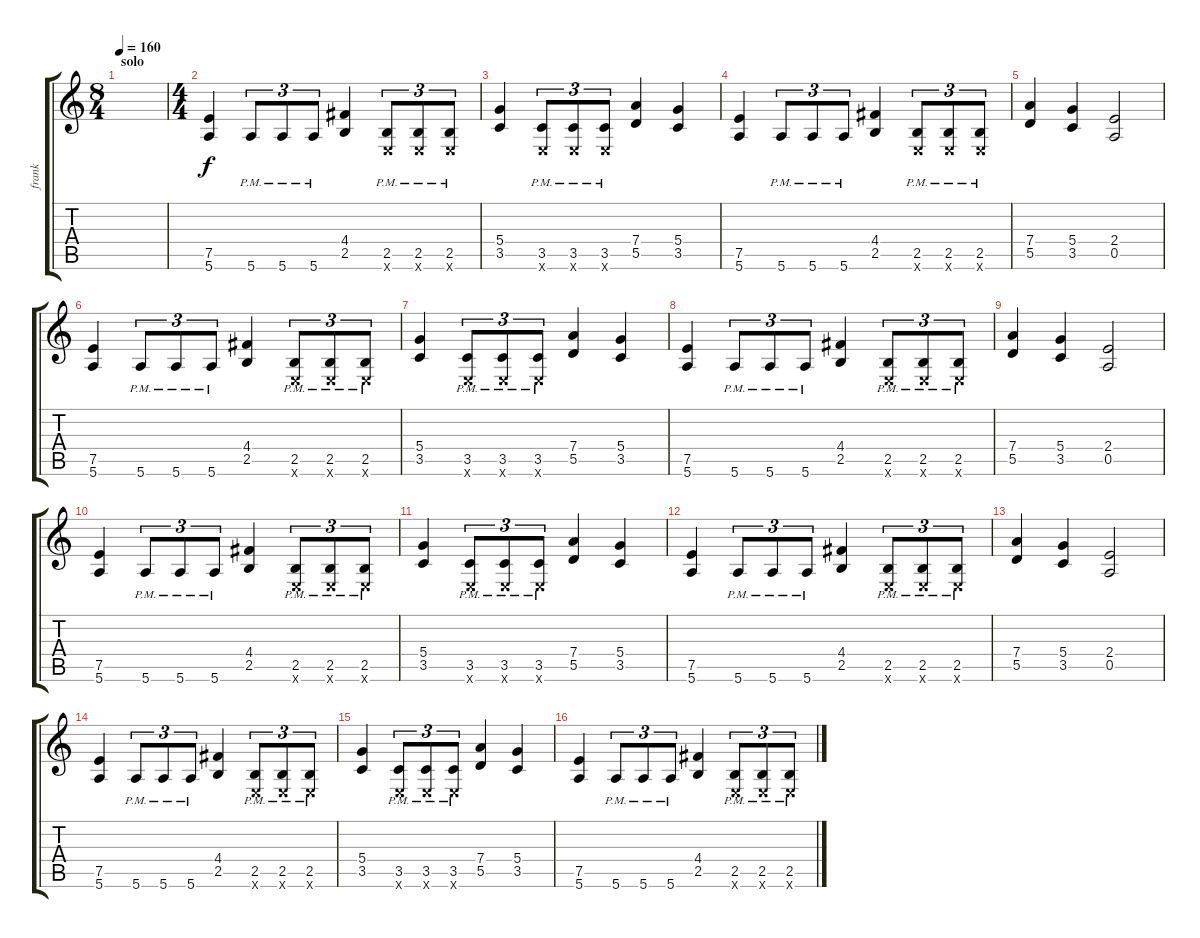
\track ("frank" "frank") {instrument overdrivenguitar}
\staff {score tabs}
\tuning (E4 B3 G3 D3 A2 E2) {hide}
\ts (8 4)
\section ("" "solo")
\tempo 160
\clef g2
\ks c
|
\ts (4 4)
(7.5 5.6).4{volume 11} 5.6{pm}.8{tu (3 2)} 5.6{pm}.8{tu (3 2)} 5.6{pm}.8{tu (3 2)} (4.4 2.5).4 (2.5{pm} 0.6{x}).8{tu (3 2)} (2.5{pm} 0.6{x}).8{tu (3 2)} (2.5{pm} 0.6{x}).8{tu (3 2)} |
(5.4 3.5).4 (3.5{pm} 0.6{x}).8{tu (3 2)} (3.5{pm} 0.6{x}).8{tu (3 2)} (3.5{pm} 0.6{x}).8{tu (3 2)} (7.4 5.5).4 (5.4 3.5).4 |
(7.5 5.6).4 5.6{pm}.8{tu (3 2)} 5.6{pm}.8{tu (3 2)} 5.6{pm}.8{tu (3 2)} (4.4 2.5).4 (2.5{pm} 0.6{x}).8{tu (3 2)} (2.5{pm} 0.6{x}).8{tu (3 2)} (2.5{pm} 0.6{x}).8{tu (3 2)} |
(7.4 5.5).4 (5.4 3.5).4 (2.4 0.5).2 |
(7.5 5.6).4 5.6{pm}.8{tu (3 2)} 5.6{pm}.8{tu (3 2)} 5.6{pm}.8{tu (3 2)} (4.4 2.5).4 (2.5{pm} 0.6{x}).8{tu (3 2)} (2.5{pm} 0.6{x}).8{tu (3 2)} (2.5{pm} 0.6{x}).8{tu (3 2)} |
(5.4 3.5).4 (3.5{pm} 0.6{x}).8{tu (3 2)} (3.5{pm} 0.6{x}).8{tu (3 2)} (3.5{pm} 0.6{x}).8{tu (3 2)} (7.4 5.5).4 (5.4 3.5).4 |
(7.5 5.6).4 5.6{pm}.8{tu (3 2)} 5.6{pm}.8{tu (3 2)} 5.6{pm}.8{tu (3 2)} (4.4 2.5).4 (2.5{pm} 0.6{x}).8{tu (3 2)} (2.5{pm} 0.6{x}).8{tu (3 2)} (2.5{pm} 0.6{x}).8{tu (3 2)} |
(7.4 5.5).4 (5.4 3.5).4 (2.4 0.5).2 |
(7.5 5.6).4{volume 13} 5.6{pm}.8{tu (3 2)} 5.6{pm}.8{tu (3 2)} 5.6{pm}.8{tu (3 2)} (4.4 2.5).4 (2.5{pm} 0.6{x}).8{tu (3 2)} (2.5{pm} 0.6{x}).8{tu (3 2)} (2.5{pm} 0.6{x}).8{tu (3 2)} |
(5.4 3.5).4 (3.5{pm} 0.6{x}).8{tu (3 2)} (3.5{pm} 0.6{x}).8{tu (3 2)} (3.5{pm} 0.6{x}).8{tu (3 2)} (7.4 5.5).4 (5.4 3.5).4 |
(7.5 5.6).4 5.6{pm}.8{tu (3 2)} 5.6{pm}.8{tu (3 2)} 5.6{pm}.8{tu (3 2)} (4.4 2.5).4 (2.5{pm} 0.6{x}).8{tu (3 2)} (2.5{pm} 0.6{x}).8{tu (3 2)} (2.5{pm} 0.6{x}).8{tu (3 2)} |
(7.4 5.5).4 (5.4 3.5).4 (2.4 0.5).2 |
(7.5 5.6).4{volume 13} 5.6{pm}.8{tu (3 2)} 5.6{pm}.8{tu (3 2)} 5.6{pm}.8{tu (3 2)} (4.4 2.5).4 (2.5{pm} 0.6{x}).8{tu (3 2)} (2.5{pm} 0.6{x}).8{tu (3 2)} (2.5{pm} 0.6{x}).8{tu (3 2)} |
(5.4 3.5).4 (3.5{pm} 0.6{x}).8{tu (3 2)} (3.5{pm} 0.6{x}).8{tu (3 2)} (3.5{pm} 0.6{x}).8{tu (3 2)} (7.4 5.5).4 (5.4 3.5).4 |
(7.5 5.6).4 5.6{pm}.8{tu (3 2)} 5.6{pm}.8{tu (3 2)} 5.6{pm}.8{tu (3 2)} (4.4 2.5).4 (2.5{pm} 0.6{x}).8{tu (3 2)} (2.5{pm} 0.6{x}).8{tu (3 2)} (2.5{pm} 0.6{x}).8{tu (3 2)}
